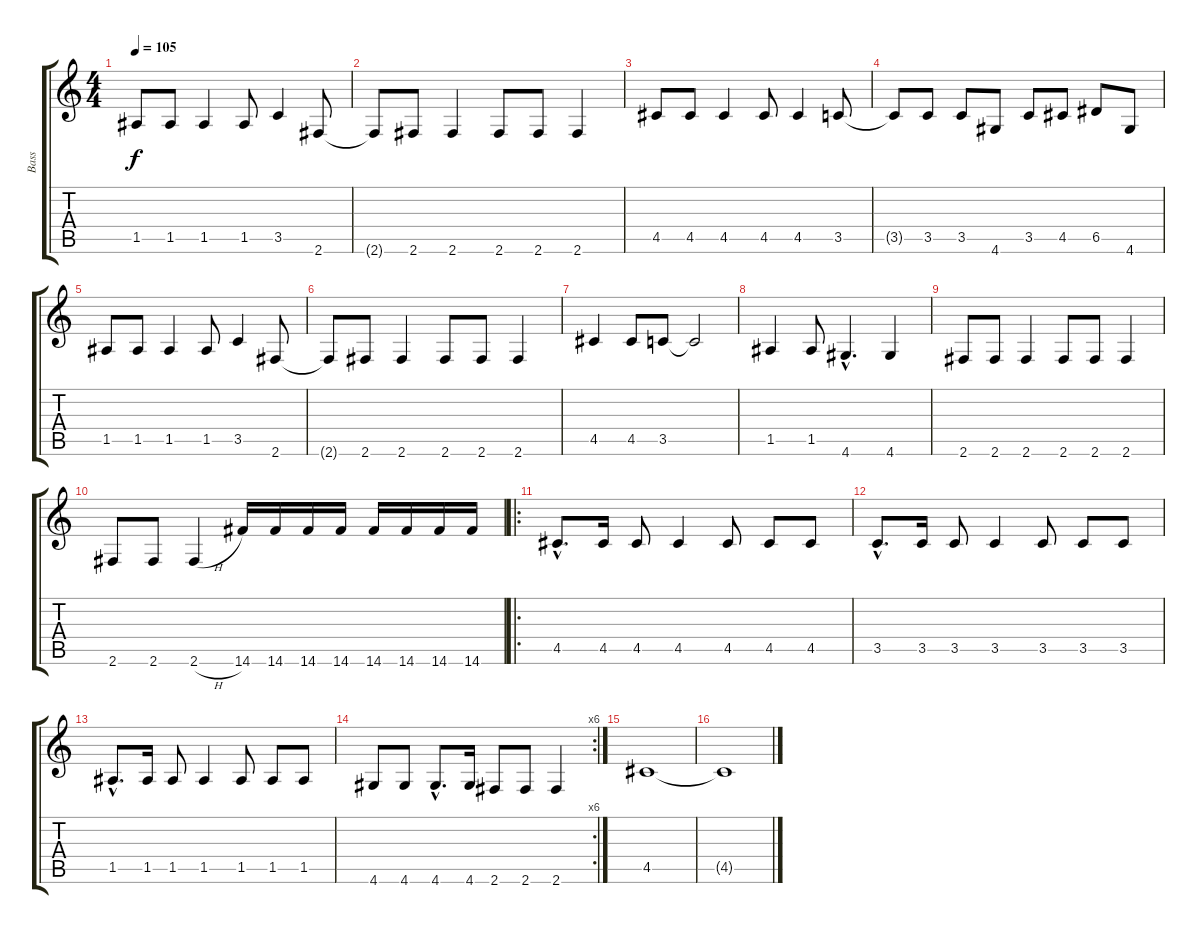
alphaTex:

\track ("Bass" "Bass") {instrument electricbassfinger}
\staff {score tabs}
\tuning (E4 B3 G3 D3 A2 E2) {hide}
\ts (4 4)
\tempo 105
\clef g2
\ks c
1.5.8{dy f} 1.5.8 1.5.4 1.5.8 3.5.4 2.6.8 |
2.6{t}.8 2.6.8 2.6.4 2.6.8 2.6.8 2.6.4 |
4.5.8 4.5.8 4.5.4 4.5.8 4.5.4 3.5.8 |
3.5{t}.8 3.5.8 3.5.8 4.6.8 3.5.8 4.5.8 6.5.8 4.6.8 |
1.5.8 1.5.8 1.5.4 1.5.8 3.5.4 2.6.8 |
2.6{t}.8 2.6.8 2.6.4 2.6.8 2.6.8 2.6.4 |
4.5.4 4.5.8 3.5.8 3.5{t}.2 |
1.5.4 1.5.8 4.6{hac}.4{d} 4.6.4 |
2.6.8 2.6.8 2.6.4 2.6.8 2.6.8 2.6.4 |
2.6.8 2.6.8 2.6{h}.4 14.6.16 14.6.16 14.6.16 14.6.16 14.6.16 14.6.16 14.6.16 14.6.16 |
\ro
4.5{hac}.8{d} 4.5.16 4.5.8 4.5.4 4.5.8 4.5.8 4.5.8 |
3.5{hac}.8{d} 3.5.16 3.5.8 3.5.4 3.5.8 3.5.8 3.5.8 |
1.5{hac}.8{d} 1.5.16 1.5.8 1.5.4 1.5.8 1.5.8 1.5.8 |
\rc 6
4.6.8 4.6.8 4.6{hac}.8{d} 4.6.16 2.6.8 2.6.8 2.6.4 |
4.5.1 |
4.5{t}.1
